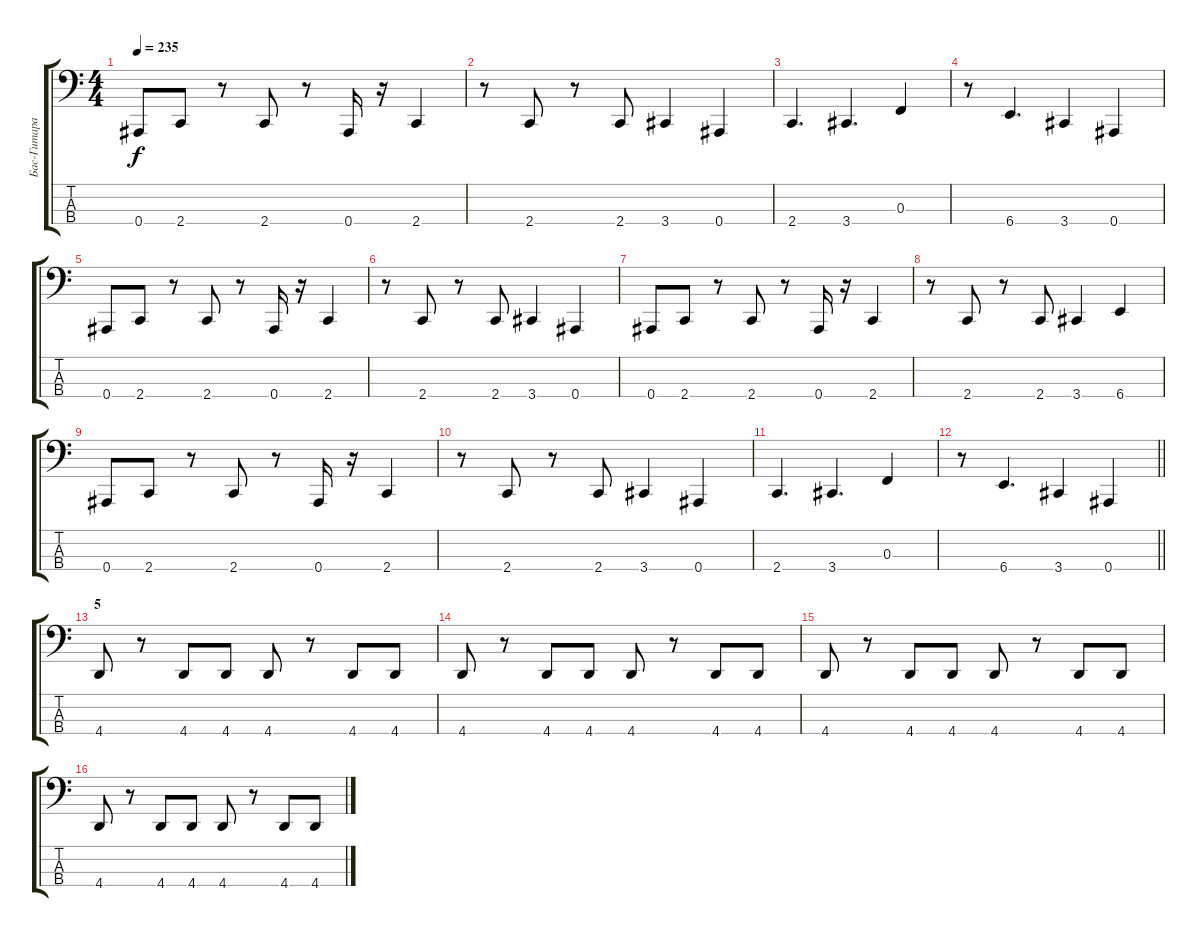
\track ("Бас-Гитара" "Бас-Гитара") {instrument electricbasspick}
\staff {score tabs}
\tuning (Eb2 Bb1 F1 Bb0) {hide}
\ts (4 4)
\tempo 235
\clef f4
\ks c
0.4.8{dy f} 2.4.8 r.8 2.4.8 r.8 0.4.16 r.16 2.4.4 |
r.8 2.4.8 r.8 2.4.8 3.4.4 0.4.4 |
2.4.4{d} 3.4.4{d} 0.3.4 |
r.8 6.4.4{d} 3.4.4 0.4.4 |
0.4.8 2.4.8 r.8 2.4.8 r.8 0.4.16 r.16 2.4.4 |
r.8 2.4.8 r.8 2.4.8 3.4.4 0.4.4 |
0.4.8 2.4.8 r.8 2.4.8 r.8 0.4.16 r.16 2.4.4 |
r.8 2.4.8 r.8 2.4.8 3.4.4 6.4.4 |
0.4.8 2.4.8 r.8 2.4.8 r.8 0.4.16 r.16 2.4.4 |
r.8 2.4.8 r.8 2.4.8 3.4.4 0.4.4 |
2.4.4{d} 3.4.4{d} 0.3.4 |
\barLineRight lightlight
r.8 6.4.4{d} 3.4.4 0.4.4 |
\section ("" "5")
4.4.8 r.8 4.4.8 4.4.8 4.4.8 r.8 4.4.8 4.4.8 |
4.4.8 r.8 4.4.8 4.4.8 4.4.8 r.8 4.4.8 4.4.8 |
4.4.8 r.8 4.4.8 4.4.8 4.4.8 r.8 4.4.8 4.4.8 |
4.4.8 r.8 4.4.8 4.4.8 4.4.8 r.8 4.4.8 4.4.8
